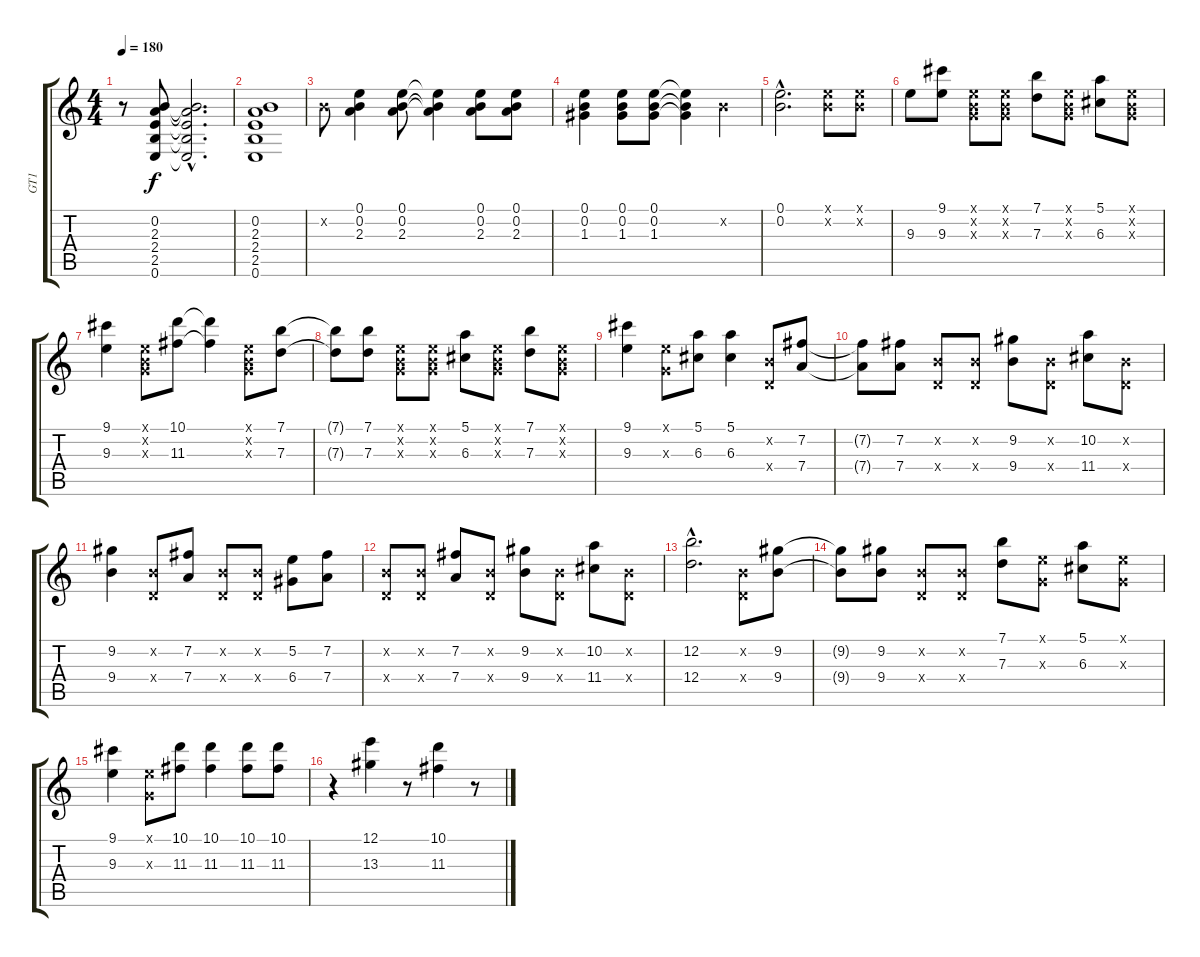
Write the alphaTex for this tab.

\track ("GT1" "GT1") {instrument electricguitarclean}
\staff {score tabs}
\tuning (E4 B3 G3 D3 A2 E2) {hide}
\ts (4 4)
\tempo 180
\clef g2
\ks c
r.8{dy f} (0.2 2.3 2.4 2.5 0.6).8 (0.2{hac t} 2.3{hac t} 2.4{hac t} 2.5{hac t} 0.6{hac t}).2{d} |
(0.2 2.3 2.4 2.5 0.6).1 |
0.2{x}.8 (0.1 0.2 2.3).4 (0.1 0.2 2.3).8 (0.1{t} 0.2{t} 2.3{t}).4 (0.1 0.2 2.3).8 (0.1 0.2 2.3).8 |
(0.1 0.2 1.3).4 (0.1 0.2 1.3).8 (0.1 0.2 1.3).8 (0.1{t} 0.2{t} 1.3{t}).4 0.2{x}.4 |
(0.1{hac} 0.2{hac}).2{d} (0.1{x} 0.2{x}).8 (0.1{x} 0.2{x}).8 |
9.3.8 (9.1 9.3).8 (0.1{x} 0.2{x} 0.3{x}).8 (0.1{x} 0.2{x} 0.3{x}).8 (7.1 7.3).8 (0.1{x} 0.2{x} 0.3{x}).8 (5.1 6.3).8 (0.1{x} 0.2{x} 0.3{x}).8 |
(9.1 9.3).4 (0.1{x} 0.2{x} 0.3{x}).8 (10.1 11.3).8 (10.1{t} 11.3{t}).4 (0.1{x} 0.2{x} 0.3{x}).8 (7.1 7.3).8 |
(7.1{t} 7.3{t}).8 (7.1 7.3).8 (0.1{x} 0.2{x} 0.3{x}).8 (0.1{x} 0.2{x} 0.3{x}).8 (5.1 6.3).8 (0.1{x} 0.2{x} 0.3{x}).8 (7.1 7.3).8 (0.1{x} 0.2{x} 0.3{x}).8 |
(9.1 9.3).4 (0.1{x} 0.3{x}).8 (5.1 6.3).8 (5.1 6.3).4 (0.2{x} 0.4{x}).8 (7.2 7.4).8 |
(7.2{t} 7.4{t}).8 (7.2 7.4).8 (0.2{x} 0.4{x}).8 (0.2{x} 0.4{x}).8 (9.2 9.4).8 (0.2{x} 0.4{x}).8 (10.2 11.4).8 (0.2{x} 0.4{x}).8 |
(9.2 9.4).4 (0.2{x} 0.4{x}).8 (7.2 7.4).8 (0.2{x} 0.4{x}).8 (0.2{x} 0.4{x}).8 (5.2 6.4).8 (7.2 7.4).8 |
(0.2{x} 0.4{x}).8 (0.2{x} 0.4{x}).8 (7.2 7.4).8 (0.2{x} 0.4{x}).8 (9.2 9.4).8 (0.2{x} 0.4{x}).8 (10.2 11.4).8 (0.2{x} 0.4{x}).8 |
(12.2{hac} 12.4{hac}).2{d} (0.2{x} 0.4{x}).8 (9.2 9.4).8 |
(9.2{t} 9.4{t}).8 (9.2 9.4).8 (0.2{x} 0.4{x}).8 (0.2{x} 0.4{x}).8 (7.1 7.3).8 (0.1{x} 0.3{x}).8 (5.1 6.3).8 (0.1{x} 0.3{x}).8 |
(9.1 9.3).4 (0.1{x} 0.3{x}).8 (10.1 11.3).8 (10.1 11.3).4 (10.1 11.3).8 (10.1 11.3).8 |
r.4 (12.1 13.3).4 r.8 (10.1 11.3).4 r.8
